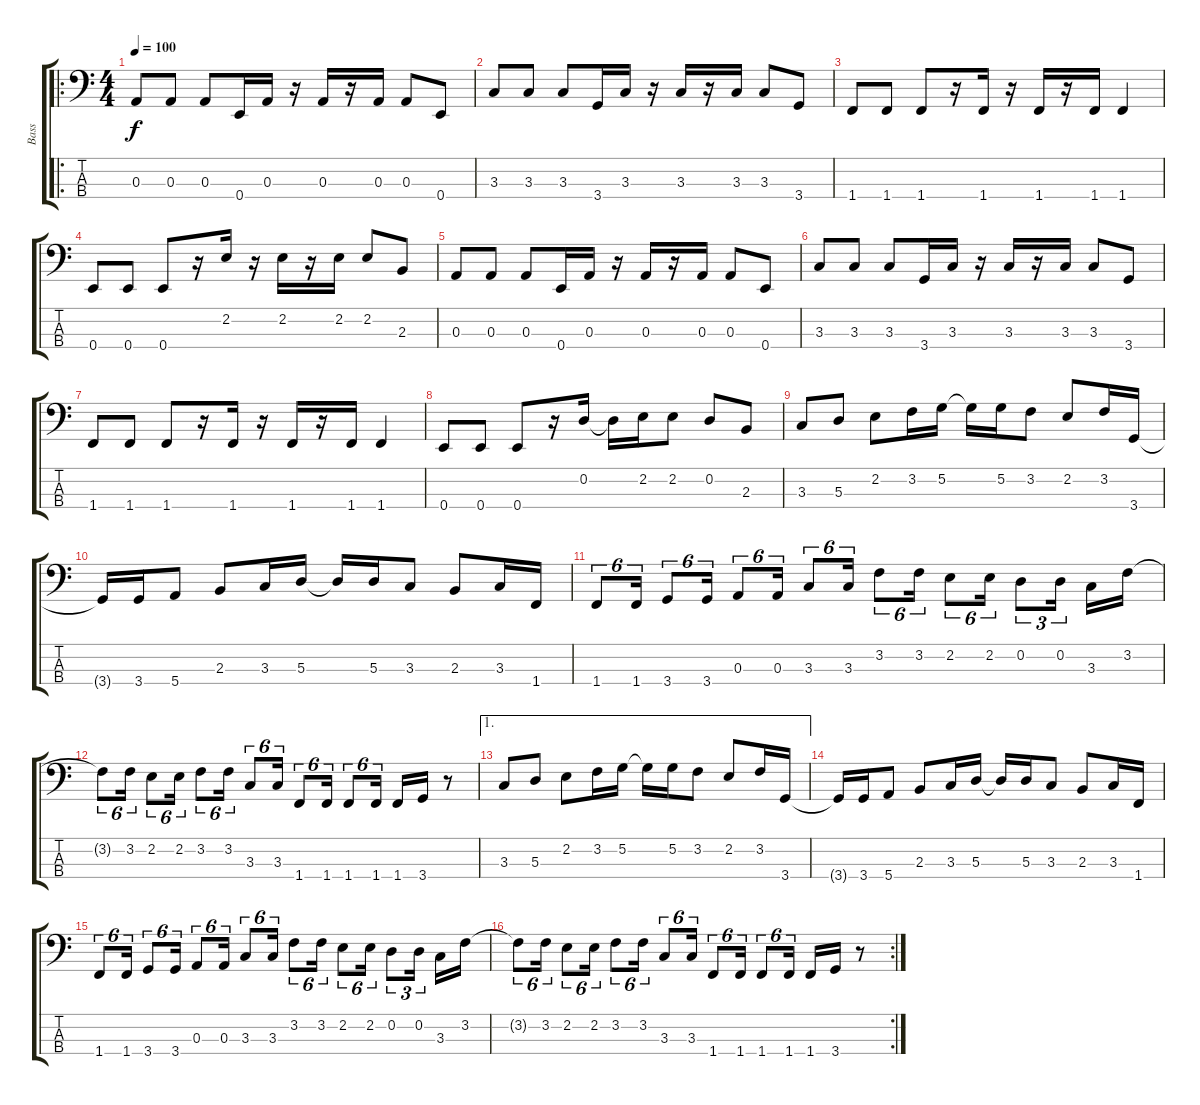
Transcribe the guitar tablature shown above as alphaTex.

\track ("Bass" "Bass") {instrument electricbassfinger}
\staff {score tabs}
\tuning (G2 D2 A1 E1) {hide}
\ro
\ts (4 4)
\tempo 100
\clef f4
\ks c
0.3.8{dy f} 0.3.8 0.3.8 0.4.16 0.3.16 r.16 0.3.16 r.16 0.3.16 0.3.8 0.4.8 |
3.3.8 3.3.8 3.3.8 3.4.16 3.3.16 r.16 3.3.16 r.16 3.3.16 3.3.8 3.4.8 |
1.4.8 1.4.8 1.4.8 r.16 1.4.16 r.16 1.4.16 r.16 1.4.16 1.4.4 |
0.4.8 0.4.8 0.4.8 r.16 2.2.16 r.16 2.2.16 r.16 2.2.16 2.2.8 2.3.8 |
0.3.8 0.3.8 0.3.8 0.4.16 0.3.16 r.16 0.3.16 r.16 0.3.16 0.3.8 0.4.8 |
3.3.8 3.3.8 3.3.8 3.4.16 3.3.16 r.16 3.3.16 r.16 3.3.16 3.3.8 3.4.8 |
1.4.8 1.4.8 1.4.8 r.16 1.4.16 r.16 1.4.16 r.16 1.4.16 1.4.4 |
0.4.8 0.4.8 0.4.8 r.16 0.2.16 0.2{t}.16 2.2.16 2.2.8 0.2.8 2.3.8 |
3.3.8 5.3.8 2.2.8 3.2.16 5.2.16 5.2{t}.16 5.2.16 3.2.8 2.2.8 3.2.16 3.4.16 |
3.4{t}.16 3.4.16 5.4.8 2.3.8 3.3.16 5.3.16 5.3{t}.16 5.3.16 3.3.8 2.3.8 3.3.16 1.4.16 |
1.4.8{tu (6 4)} 1.4.16{tu (6 4)} 3.4.8{tu (6 4)} 3.4.16{tu (6 4)} 0.3.8{tu (6 4)} 0.3.16{tu (6 4)} 3.3.8{tu (6 4)} 3.3.16{tu (6 4)} 3.2.8{tu (6 4)} 3.2.16{tu (6 4)} 2.2.8{tu (6 4)} 2.2.16{tu (6 4)} 0.2.8{tu (3 2)} 0.2.16{tu (3 2) beam splitsecondary} 3.3.16 3.2.16 |
3.2{t}.8{tu (6 4)} 3.2.16{tu (6 4)} 2.2.8{tu (6 4)} 2.2.16{tu (6 4)} 3.2.8{tu (6 4)} 3.2.16{tu (6 4)} 3.3.8{tu (6 4)} 3.3.16{tu (6 4)} 1.4.8{tu (6 4)} 1.4.16{tu (6 4)} 1.4.8{tu (6 4)} 1.4.16{tu (6 4)} 1.4.16 3.4.16 r.8 |
\ae 1
3.3.8 5.3.8 2.2.8 3.2.16 5.2.16 5.2{t}.16 5.2.16 3.2.8 2.2.8 3.2.16 3.4.16 |
3.4{t}.16 3.4.16 5.4.8 2.3.8 3.3.16 5.3.16 5.3{t}.16 5.3.16 3.3.8 2.3.8 3.3.16 1.4.16 |
1.4.8{tu (6 4)} 1.4.16{tu (6 4)} 3.4.8{tu (6 4)} 3.4.16{tu (6 4)} 0.3.8{tu (6 4)} 0.3.16{tu (6 4)} 3.3.8{tu (6 4)} 3.3.16{tu (6 4)} 3.2.8{tu (6 4)} 3.2.16{tu (6 4)} 2.2.8{tu (6 4)} 2.2.16{tu (6 4)} 0.2.8{tu (3 2)} 0.2.16{tu (3 2) beam splitsecondary} 3.3.16 3.2.16 |
\rc 2
3.2{t}.8{tu (6 4)} 3.2.16{tu (6 4)} 2.2.8{tu (6 4)} 2.2.16{tu (6 4)} 3.2.8{tu (6 4)} 3.2.16{tu (6 4)} 3.3.8{tu (6 4)} 3.3.16{tu (6 4)} 1.4.8{tu (6 4)} 1.4.16{tu (6 4)} 1.4.8{tu (6 4)} 1.4.16{tu (6 4)} 1.4.16 3.4.16 r.8
